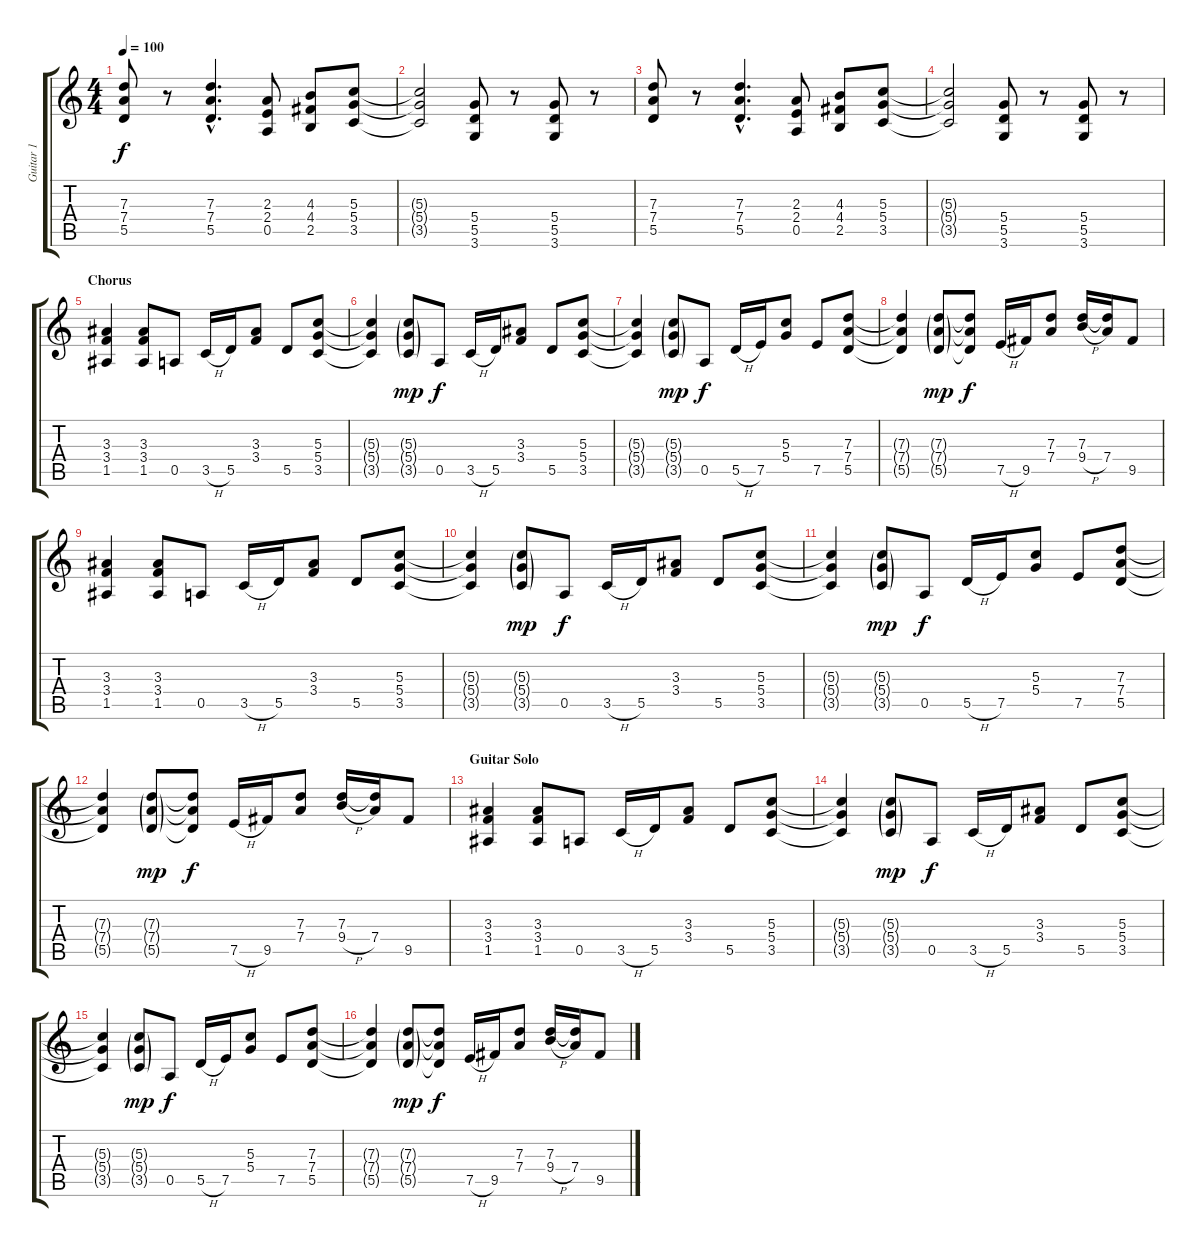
\track ("Guitar 1" "Guitar 1") {instrument distortionguitar}
\staff {score tabs}
\tuning (E4 B3 G3 D3 A2 E2) {hide}
\ts (4 4)
\tempo 100
\clef g2
\ks c
(7.3 7.4 5.5).8{dy f} r.8 (7.3{hac} 7.4{hac} 5.5{hac}).4{d} (2.3 2.4 0.5).8 (4.3 4.4 2.5).8 (5.3 5.4 3.5).8 |
(5.3{t} 5.4{t} 3.5{t}).2 (5.4 5.5 3.6).8 r.8 (5.4 5.5 3.6).8 r.8 |
(7.3 7.4 5.5).8 r.8 (7.3{hac} 7.4{hac} 5.5{hac}).4{d} (2.3 2.4 0.5).8 (4.3 4.4 2.5).8 (5.3 5.4 3.5).8 |
(5.3{t} 5.4{t} 3.5{t}).2 (5.4 5.5 3.6).8 r.8 (5.4 5.5 3.6).8 r.8 |
\section ("" "Chorus")
(3.3 3.4 1.5).4 (3.3 3.4 1.5).8 0.5.8 3.5{h}.16 5.5.16 (3.3 3.4).8 5.5.8 (5.3 5.4 3.5).8 |
(5.3{t} 5.4{t} 3.5{t}).4 (5.3{g} 5.4{g} 3.5{g}).8{dy mp} 0.5.8{dy f} 3.5{h}.16 5.5.16 (3.3 3.4).8 5.5.8 (5.3 5.4 3.5).8 |
(5.3{t} 5.4{t} 3.5{t}).4 (5.3{g} 5.4{g} 3.5{g}).8{dy mp} 0.5.8{dy f} 5.5{h}.16 7.5.16 (5.3 5.4).8 7.5.8 (7.3 7.4 5.5).8 |
(7.3{t} 7.4{t} 5.5{t}).4 (7.3{g} 7.4{g} 5.5{g}).8{dy mp} (7.3{t} 7.4{t} 5.5{t}).8{dy f} 7.5{h}.16 9.5.16 (7.3 7.4).8 (7.3 9.4{h}).16 (7.3{t} 7.4).16 9.5.8 |
(3.3 3.4 1.5).4 (3.3 3.4 1.5).8 0.5.8 3.5{h}.16 5.5.16 (3.3 3.4).8 5.5.8 (5.3 5.4 3.5).8 |
(5.3{t} 5.4{t} 3.5{t}).4 (5.3{g} 5.4{g} 3.5{g}).8{dy mp} 0.5.8{dy f} 3.5{h}.16 5.5.16 (3.3 3.4).8 5.5.8 (5.3 5.4 3.5).8 |
(5.3{t} 5.4{t} 3.5{t}).4 (5.3{g} 5.4{g} 3.5{g}).8{dy mp} 0.5.8{dy f} 5.5{h}.16 7.5.16 (5.3 5.4).8 7.5.8 (7.3 7.4 5.5).8 |
(7.3{t} 7.4{t} 5.5{t}).4 (7.3{g} 7.4{g} 5.5{g}).8{dy mp} (7.3{t} 7.4{t} 5.5{t}).8{dy f} 7.5{h}.16 9.5.16 (7.3 7.4).8 (7.3 9.4{h}).16 (7.3{t} 7.4).16 9.5.8 |
\section ("" "Guitar Solo")
(3.3 3.4 1.5).4 (3.3 3.4 1.5).8 0.5.8 3.5{h}.16 5.5.16 (3.3 3.4).8 5.5.8 (5.3 5.4 3.5).8 |
(5.3{t} 5.4{t} 3.5{t}).4 (5.3{g} 5.4{g} 3.5{g}).8{dy mp} 0.5.8{dy f} 3.5{h}.16 5.5.16 (3.3 3.4).8 5.5.8 (5.3 5.4 3.5).8 |
(5.3{t} 5.4{t} 3.5{t}).4 (5.3{g} 5.4{g} 3.5{g}).8{dy mp} 0.5.8{dy f} 5.5{h}.16 7.5.16 (5.3 5.4).8 7.5.8 (7.3 7.4 5.5).8 |
(7.3{t} 7.4{t} 5.5{t}).4 (7.3{g} 7.4{g} 5.5{g}).8{dy mp} (7.3{t} 7.4{t} 5.5{t}).8{dy f} 7.5{h}.16 9.5.16 (7.3 7.4).8 (7.3 9.4{h}).16 (7.3{t} 7.4).16 9.5.8
